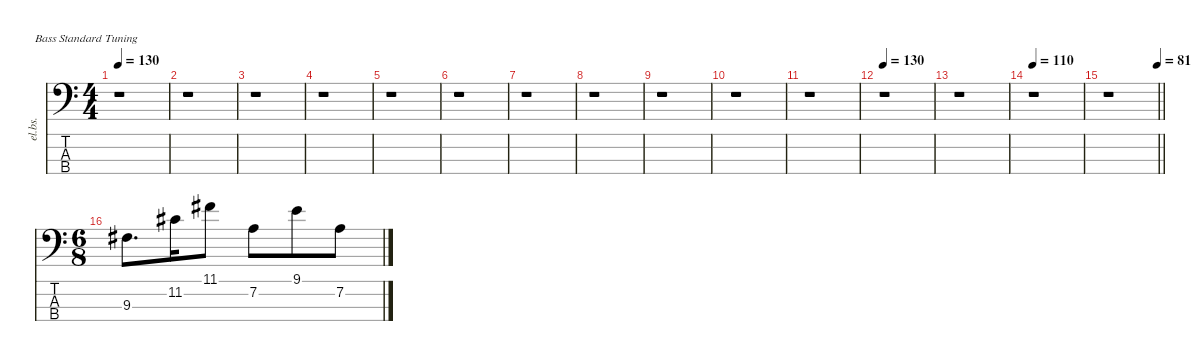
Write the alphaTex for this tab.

\defaultSystemsLayout 4
\hideDynamics
\bracketExtendMode nobrackets
\otherSystemsTrackNameOrientation horizontal
\track ("Lead Cliff I" "el.bs.") {instrument electricbassfinger}
\staff {score tabs}
\tuning (G2 D2 A1 E1)
\ts (4 4)
\tempo 130
\clef f4
\ks c
r.1{dy f beam Down} |
r.1{beam Down} |
r.1{beam Down} |
r.1{beam Down} |
r.1{beam Down} |
r.1{beam Down} |
r.1{beam Down} |
r.1{beam Down} |
r.1{beam Down} |
r.1{beam Down} |
r.1{beam Down} |
\tempo 130
r.1{beam Down} |
r.1{beam Down} |
\tempo 110
r.1{beam Down} |
\tempo (81 1)
\barLineRight lightlight
r.1{beam Down} |
\ts (6 8)
\beaming (8 3 3)
9.3{acc #}.8{d beam Down} 11.2{acc #}.16{beam Down} 11.1{acc #}.8{beam Down} 7.2.8{beam Down} 9.1.8{beam Down} 7.2.8{beam Down}
